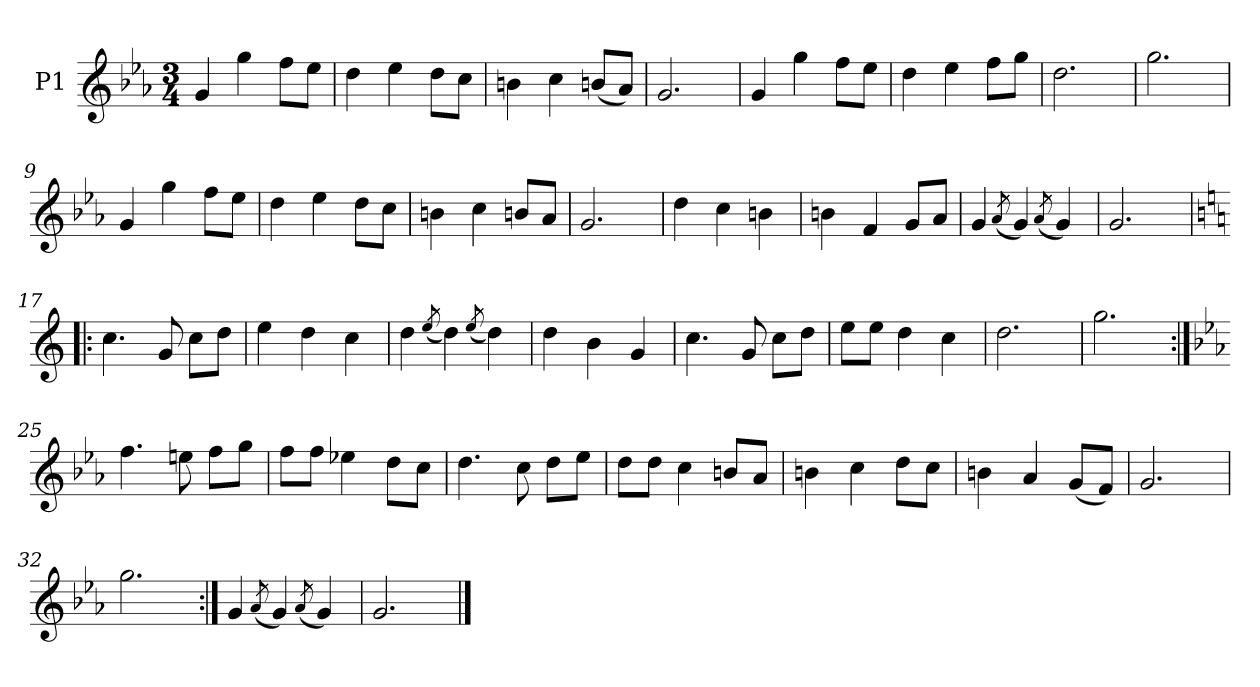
**kern
*part1
*staff1
*I"P1
*clefG2
*k[b-e-a-]
*M3/4
=1
4g
4gg
8ffL
8ee-J
=2
4dd
4ee-
8ddL
8ccJ
=3
4bn
4cc
(8bnL
8a-J)
=4
2.g
=5
4g
4gg
8ffL
8ee-J
=6
4dd
4ee-
8ffL
8ggJ
=7
2.dd
=8
2.gg
=9
4g
4gg
8ffL
8ee-J
=10
4dd
4ee-
8ddL
8ccJ
=11
4bn
4cc
8bnL
8a-J
=12
2.g
=13
4dd
4cc
4bn
=14
4bn
4f
8gL
8a-J
=15
4g
(8qa-/
4g)
(8qa-/
4g)
=16
2.g
=17!|:
*k[]
4.cc
8g
8ccL
8ddJ
=18
4ee
4dd
4cc
=19
4dd
(8qee/
4dd)
(8qee/
4dd)
=20
4dd
4b
4g
=21
4.cc
8g
8ccL
8ddJ
=22
8eeL
8eeJ
4dd
4cc
=23
2.dd
=24
2.gg
=25:|!
*k[b-e-a-]
4.ff
8een
8ffL
8ggJ
=26
8ffL
8ffJ
4ee-X
8ddL
8ccJ
=27
4.dd
8cc
8ddL
8ee-J
=28
8ddL
8ddJ
4cc
8bnL
8a-J
=29
4bn
4cc
8ddL
8ccJ
=30
4bn
4a-
(8gL
8fJ)
=31
2.g
=32
2.gg
=33:|!
4g
(8qa-/
4g)
(8qa-/
4g)
=34
2.g
==
*-
